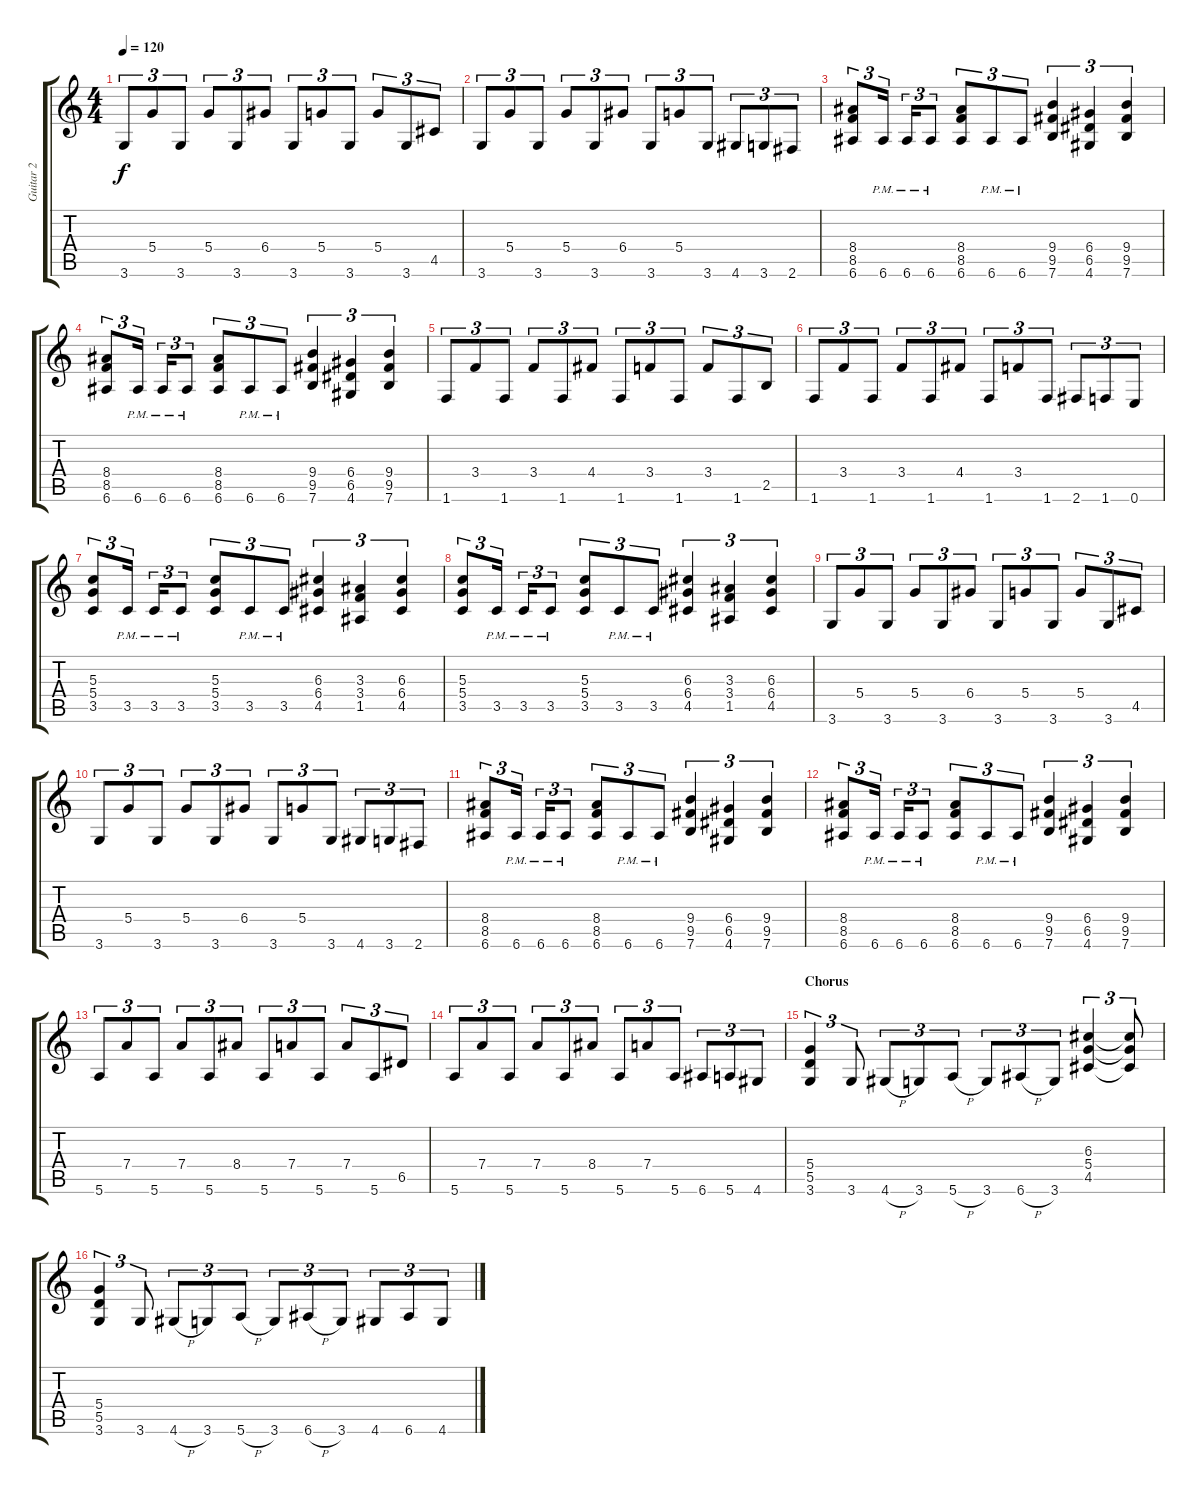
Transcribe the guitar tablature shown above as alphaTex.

\track ("Guitar 2" "Guitar 2") {instrument overdrivenguitar}
\staff {score tabs}
\tuning (E4 B3 G3 D3 A2 E2) {hide}
\ts (4 4)
\tempo 120
\clef g2
\ks c
3.6.8{tu (3 2) dy f} 5.4.8{tu (3 2)} 3.6.8{tu (3 2)} 5.4.8{tu (3 2)} 3.6.8{tu (3 2)} 6.4.8{tu (3 2)} 3.6.8{tu (3 2)} 5.4.8{tu (3 2)} 3.6.8{tu (3 2)} 5.4.8{tu (3 2)} 3.6.8{tu (3 2)} 4.5.8{tu (3 2)} |
3.6.8{tu (3 2)} 5.4.8{tu (3 2)} 3.6.8{tu (3 2)} 5.4.8{tu (3 2)} 3.6.8{tu (3 2)} 6.4.8{tu (3 2)} 3.6.8{tu (3 2)} 5.4.8{tu (3 2)} 3.6.8{tu (3 2)} 4.6.8{tu (3 2)} 3.6.8{tu (3 2)} 2.6.8{tu (3 2)} |
(8.4 8.5 6.6).8{tu (3 2)} 6.6{pm}.16{tu (3 2)} 6.6{pm}.16{tu (3 2)} 6.6{pm}.8{tu (3 2)} (8.4 8.5 6.6).8{tu (3 2)} 6.6{pm}.8{tu (3 2)} 6.6{pm}.8{tu (3 2)} (9.4 9.5 7.6).4{tu (3 2)} (6.4 6.5 4.6).4{tu (3 2)} (9.4 9.5 7.6).4{tu (3 2)} |
(8.4 8.5 6.6).8{tu (3 2)} 6.6{pm}.16{tu (3 2)} 6.6{pm}.16{tu (3 2)} 6.6{pm}.8{tu (3 2)} (8.4 8.5 6.6).8{tu (3 2)} 6.6{pm}.8{tu (3 2)} 6.6{pm}.8{tu (3 2)} (9.4 9.5 7.6).4{tu (3 2)} (6.4 6.5 4.6).4{tu (3 2)} (9.4 9.5 7.6).4{tu (3 2)} |
1.6.8{tu (3 2)} 3.4.8{tu (3 2)} 1.6.8{tu (3 2)} 3.4.8{tu (3 2)} 1.6.8{tu (3 2)} 4.4.8{tu (3 2)} 1.6.8{tu (3 2)} 3.4.8{tu (3 2)} 1.6.8{tu (3 2)} 3.4.8{tu (3 2)} 1.6.8{tu (3 2)} 2.5.8{tu (3 2)} |
1.6.8{tu (3 2)} 3.4.8{tu (3 2)} 1.6.8{tu (3 2)} 3.4.8{tu (3 2)} 1.6.8{tu (3 2)} 4.4.8{tu (3 2)} 1.6.8{tu (3 2)} 3.4.8{tu (3 2)} 1.6.8{tu (3 2)} 2.6.8{tu (3 2)} 1.6.8{tu (3 2)} 0.6.8{tu (3 2)} |
(5.3 5.4 3.5).8{tu (3 2)} 3.5{pm}.16{tu (3 2)} 3.5{pm}.16{tu (3 2)} 3.5{pm}.8{tu (3 2)} (5.3 5.4 3.5).8{tu (3 2)} 3.5{pm}.8{tu (3 2)} 3.5{pm}.8{tu (3 2)} (6.3 6.4 4.5).4{tu (3 2)} (3.3 3.4 1.5).4{tu (3 2)} (6.3 6.4 4.5).4{tu (3 2)} |
(5.3 5.4 3.5).8{tu (3 2)} 3.5{pm}.16{tu (3 2)} 3.5{pm}.16{tu (3 2)} 3.5{pm}.8{tu (3 2)} (5.3 5.4 3.5).8{tu (3 2)} 3.5{pm}.8{tu (3 2)} 3.5{pm}.8{tu (3 2)} (6.3 6.4 4.5).4{tu (3 2)} (3.3 3.4 1.5).4{tu (3 2)} (6.3 6.4 4.5).4{tu (3 2)} |
3.6.8{tu (3 2)} 5.4.8{tu (3 2)} 3.6.8{tu (3 2)} 5.4.8{tu (3 2)} 3.6.8{tu (3 2)} 6.4.8{tu (3 2)} 3.6.8{tu (3 2)} 5.4.8{tu (3 2)} 3.6.8{tu (3 2)} 5.4.8{tu (3 2)} 3.6.8{tu (3 2)} 4.5.8{tu (3 2)} |
3.6.8{tu (3 2)} 5.4.8{tu (3 2)} 3.6.8{tu (3 2)} 5.4.8{tu (3 2)} 3.6.8{tu (3 2)} 6.4.8{tu (3 2)} 3.6.8{tu (3 2)} 5.4.8{tu (3 2)} 3.6.8{tu (3 2)} 4.6.8{tu (3 2)} 3.6.8{tu (3 2)} 2.6.8{tu (3 2)} |
(8.4 8.5 6.6).8{tu (3 2)} 6.6{pm}.16{tu (3 2)} 6.6{pm}.16{tu (3 2)} 6.6{pm}.8{tu (3 2)} (8.4 8.5 6.6).8{tu (3 2)} 6.6{pm}.8{tu (3 2)} 6.6{pm}.8{tu (3 2)} (9.4 9.5 7.6).4{tu (3 2)} (6.4 6.5 4.6).4{tu (3 2)} (9.4 9.5 7.6).4{tu (3 2)} |
(8.4 8.5 6.6).8{tu (3 2)} 6.6{pm}.16{tu (3 2)} 6.6{pm}.16{tu (3 2)} 6.6{pm}.8{tu (3 2)} (8.4 8.5 6.6).8{tu (3 2)} 6.6{pm}.8{tu (3 2)} 6.6{pm}.8{tu (3 2)} (9.4 9.5 7.6).4{tu (3 2)} (6.4 6.5 4.6).4{tu (3 2)} (9.4 9.5 7.6).4{tu (3 2)} |
5.6.8{tu (3 2)} 7.4.8{tu (3 2)} 5.6.8{tu (3 2)} 7.4.8{tu (3 2)} 5.6.8{tu (3 2)} 8.4.8{tu (3 2)} 5.6.8{tu (3 2)} 7.4.8{tu (3 2)} 5.6.8{tu (3 2)} 7.4.8{tu (3 2)} 5.6.8{tu (3 2)} 6.5.8{tu (3 2)} |
5.6.8{tu (3 2)} 7.4.8{tu (3 2)} 5.6.8{tu (3 2)} 7.4.8{tu (3 2)} 5.6.8{tu (3 2)} 8.4.8{tu (3 2)} 5.6.8{tu (3 2)} 7.4.8{tu (3 2)} 5.6.8{tu (3 2)} 6.6.8{tu (3 2)} 5.6.8{tu (3 2)} 4.6.8{tu (3 2)} |
\section ("" "Chorus")
(5.4 5.5 3.6).4{tu (3 2)} 3.6.8{tu (3 2)} 4.6{h}.8{tu (3 2)} 3.6.8{tu (3 2)} 5.6{h}.8{tu (3 2)} 3.6.8{tu (3 2)} 6.6{h}.8{tu (3 2)} 3.6.8{tu (3 2)} (6.3 5.4 4.5).4{tu (3 2)} (6.3{t} 5.4{t} 4.5{t}).8{tu (3 2)} |
(5.4 5.5 3.6).4{tu (3 2)} 3.6.8{tu (3 2)} 4.6{h}.8{tu (3 2)} 3.6.8{tu (3 2)} 5.6{h}.8{tu (3 2)} 3.6.8{tu (3 2)} 6.6{h}.8{tu (3 2)} 3.6.8{tu (3 2)} 4.6.8{tu (3 2)} 6.6.8{tu (3 2)} 4.6.8{tu (3 2)}
